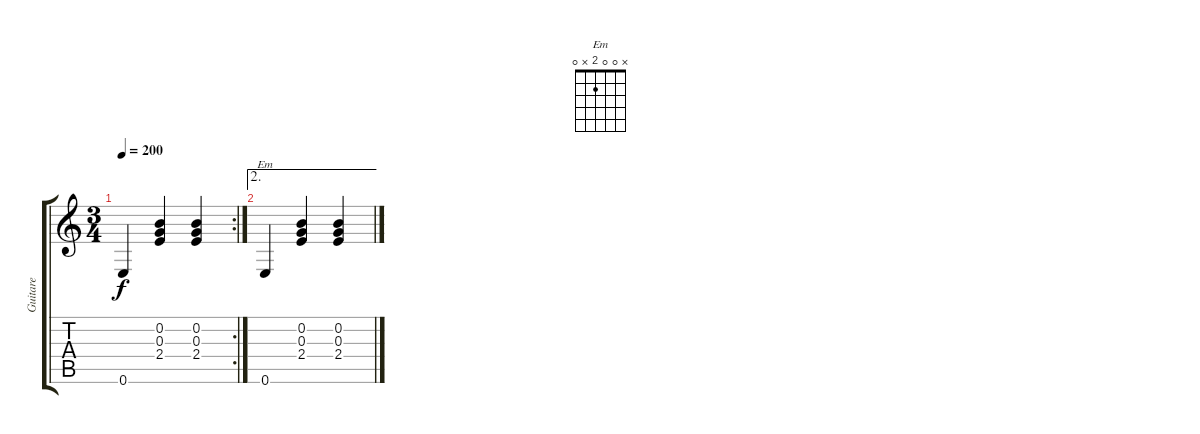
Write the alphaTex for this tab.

\track ("Guitare" "Guitare") {instrument acousticguitarnylon}
\staff {score tabs}
\tuning (E4 B3 G3 D3 A2 E2) {hide}
\chord ("Em" x 0 0 2 x 0)
\rc 2
\ts (3 4)
\tempo 200
\clef g2
\ks c
0.6.4{dy f} (0.2 0.3 2.4).4 (0.2 0.3 2.4).4 |
\ae 2
0.6.4{ch "Em"} (0.2 0.3 2.4).4 (0.2 0.3 2.4).4
